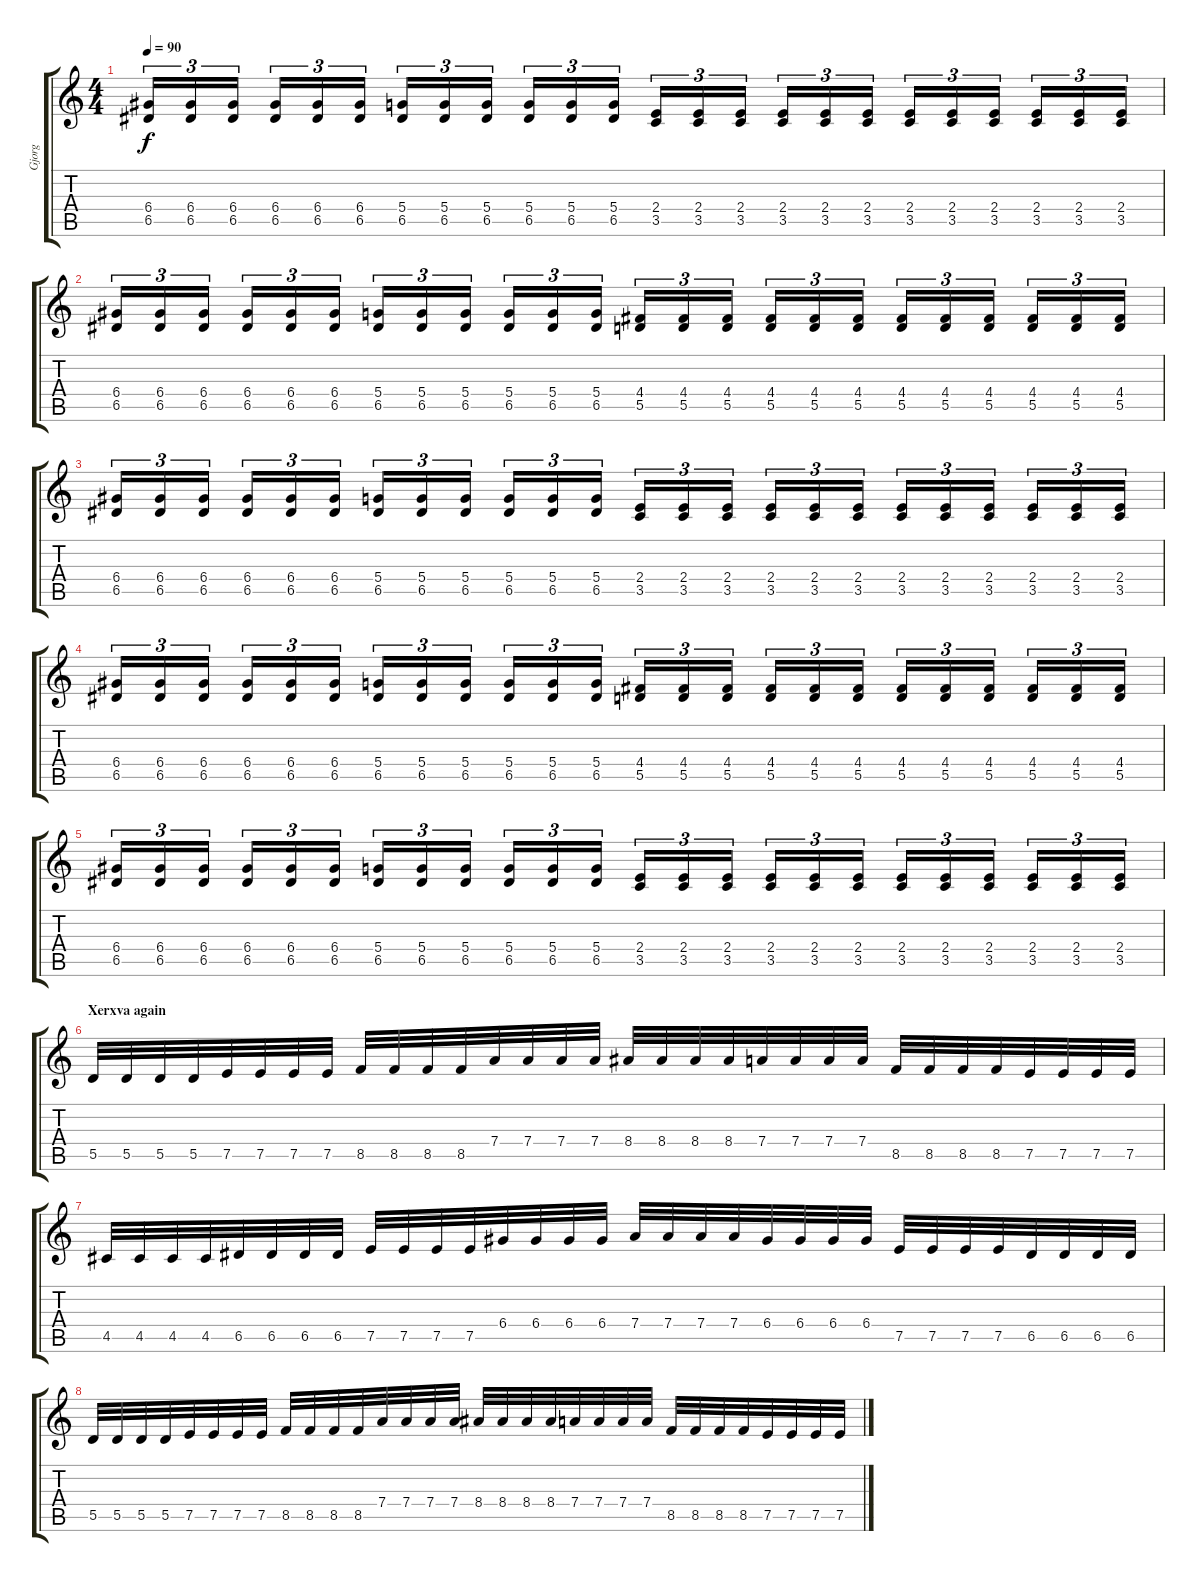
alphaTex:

\track ("Gjorg" "Gjorg") {instrument overdrivenguitar}
\staff {score tabs}
\tuning (E4 B3 G3 D3 A2 E2) {hide}
\ts (4 4)
\tempo 90
\clef g2
\ks c
(6.4 6.5).16{tu (3 2) dy f} (6.4 6.5).16{tu (3 2)} (6.4 6.5).16{tu (3 2)} (6.4 6.5).16{tu (3 2)} (6.4 6.5).16{tu (3 2)} (6.4 6.5).16{tu (3 2)} (5.4 6.5).16{tu (3 2)} (5.4 6.5).16{tu (3 2)} (5.4 6.5).16{tu (3 2)} (5.4 6.5).16{tu (3 2)} (5.4 6.5).16{tu (3 2)} (5.4 6.5).16{tu (3 2)} (2.4 3.5).16{tu (3 2)} (2.4 3.5).16{tu (3 2)} (2.4 3.5).16{tu (3 2)} (2.4 3.5).16{tu (3 2)} (2.4 3.5).16{tu (3 2)} (2.4 3.5).16{tu (3 2)} (2.4 3.5).16{tu (3 2)} (2.4 3.5).16{tu (3 2)} (2.4 3.5).16{tu (3 2)} (2.4 3.5).16{tu (3 2)} (2.4 3.5).16{tu (3 2)} (2.4 3.5).16{tu (3 2)} |
(6.4 6.5).16{tu (3 2)} (6.4 6.5).16{tu (3 2)} (6.4 6.5).16{tu (3 2)} (6.4 6.5).16{tu (3 2)} (6.4 6.5).16{tu (3 2)} (6.4 6.5).16{tu (3 2)} (5.4 6.5).16{tu (3 2)} (5.4 6.5).16{tu (3 2)} (5.4 6.5).16{tu (3 2)} (5.4 6.5).16{tu (3 2)} (5.4 6.5).16{tu (3 2)} (5.4 6.5).16{tu (3 2)} (4.4 5.5).16{tu (3 2)} (4.4 5.5).16{tu (3 2)} (4.4 5.5).16{tu (3 2)} (4.4 5.5).16{tu (3 2)} (4.4 5.5).16{tu (3 2)} (4.4 5.5).16{tu (3 2)} (4.4 5.5).16{tu (3 2)} (4.4 5.5).16{tu (3 2)} (4.4 5.5).16{tu (3 2)} (4.4 5.5).16{tu (3 2)} (4.4 5.5).16{tu (3 2)} (4.4 5.5).16{tu (3 2)} |
(6.4 6.5).16{tu (3 2)} (6.4 6.5).16{tu (3 2)} (6.4 6.5).16{tu (3 2)} (6.4 6.5).16{tu (3 2)} (6.4 6.5).16{tu (3 2)} (6.4 6.5).16{tu (3 2)} (5.4 6.5).16{tu (3 2)} (5.4 6.5).16{tu (3 2)} (5.4 6.5).16{tu (3 2)} (5.4 6.5).16{tu (3 2)} (5.4 6.5).16{tu (3 2)} (5.4 6.5).16{tu (3 2)} (2.4 3.5).16{tu (3 2)} (2.4 3.5).16{tu (3 2)} (2.4 3.5).16{tu (3 2)} (2.4 3.5).16{tu (3 2)} (2.4 3.5).16{tu (3 2)} (2.4 3.5).16{tu (3 2)} (2.4 3.5).16{tu (3 2)} (2.4 3.5).16{tu (3 2)} (2.4 3.5).16{tu (3 2)} (2.4 3.5).16{tu (3 2)} (2.4 3.5).16{tu (3 2)} (2.4 3.5).16{tu (3 2)} |
(6.4 6.5).16{tu (3 2)} (6.4 6.5).16{tu (3 2)} (6.4 6.5).16{tu (3 2)} (6.4 6.5).16{tu (3 2)} (6.4 6.5).16{tu (3 2)} (6.4 6.5).16{tu (3 2)} (5.4 6.5).16{tu (3 2)} (5.4 6.5).16{tu (3 2)} (5.4 6.5).16{tu (3 2)} (5.4 6.5).16{tu (3 2)} (5.4 6.5).16{tu (3 2)} (5.4 6.5).16{tu (3 2)} (4.4 5.5).16{tu (3 2)} (4.4 5.5).16{tu (3 2)} (4.4 5.5).16{tu (3 2)} (4.4 5.5).16{tu (3 2)} (4.4 5.5).16{tu (3 2)} (4.4 5.5).16{tu (3 2)} (4.4 5.5).16{tu (3 2)} (4.4 5.5).16{tu (3 2)} (4.4 5.5).16{tu (3 2)} (4.4 5.5).16{tu (3 2)} (4.4 5.5).16{tu (3 2)} (4.4 5.5).16{tu (3 2)} |
(6.4 6.5).16{tu (3 2)} (6.4 6.5).16{tu (3 2)} (6.4 6.5).16{tu (3 2)} (6.4 6.5).16{tu (3 2)} (6.4 6.5).16{tu (3 2)} (6.4 6.5).16{tu (3 2)} (5.4 6.5).16{tu (3 2)} (5.4 6.5).16{tu (3 2)} (5.4 6.5).16{tu (3 2)} (5.4 6.5).16{tu (3 2)} (5.4 6.5).16{tu (3 2)} (5.4 6.5).16{tu (3 2)} (2.4 3.5).16{tu (3 2)} (2.4 3.5).16{tu (3 2)} (2.4 3.5).16{tu (3 2)} (2.4 3.5).16{tu (3 2)} (2.4 3.5).16{tu (3 2)} (2.4 3.5).16{tu (3 2)} (2.4 3.5).16{tu (3 2)} (2.4 3.5).16{tu (3 2)} (2.4 3.5).16{tu (3 2)} (2.4 3.5).16{tu (3 2)} (2.4 3.5).16{tu (3 2)} (2.4 3.5).16{tu (3 2)} |
\section ("" "Xerxva again")
5.5.32 5.5.32 5.5.32 5.5.32 7.5.32 7.5.32 7.5.32 7.5.32 8.5.32 8.5.32 8.5.32 8.5.32 7.4.32 7.4.32 7.4.32 7.4.32 8.4.32 8.4.32 8.4.32 8.4.32 7.4.32 7.4.32 7.4.32 7.4.32 8.5.32 8.5.32 8.5.32 8.5.32 7.5.32 7.5.32 7.5.32 7.5.32 |
4.5.32 4.5.32 4.5.32 4.5.32 6.5.32 6.5.32 6.5.32 6.5.32 7.5.32 7.5.32 7.5.32 7.5.32 6.4.32 6.4.32 6.4.32 6.4.32 7.4.32 7.4.32 7.4.32 7.4.32 6.4.32 6.4.32 6.4.32 6.4.32 7.5.32 7.5.32 7.5.32 7.5.32 6.5.32 6.5.32 6.5.32 6.5.32 |
5.5.32 5.5.32 5.5.32 5.5.32 7.5.32 7.5.32 7.5.32 7.5.32 8.5.32 8.5.32 8.5.32 8.5.32 7.4.32 7.4.32 7.4.32 7.4.32 8.4.32 8.4.32 8.4.32 8.4.32 7.4.32 7.4.32 7.4.32 7.4.32 8.5.32 8.5.32 8.5.32 8.5.32 7.5.32 7.5.32 7.5.32 7.5.32
